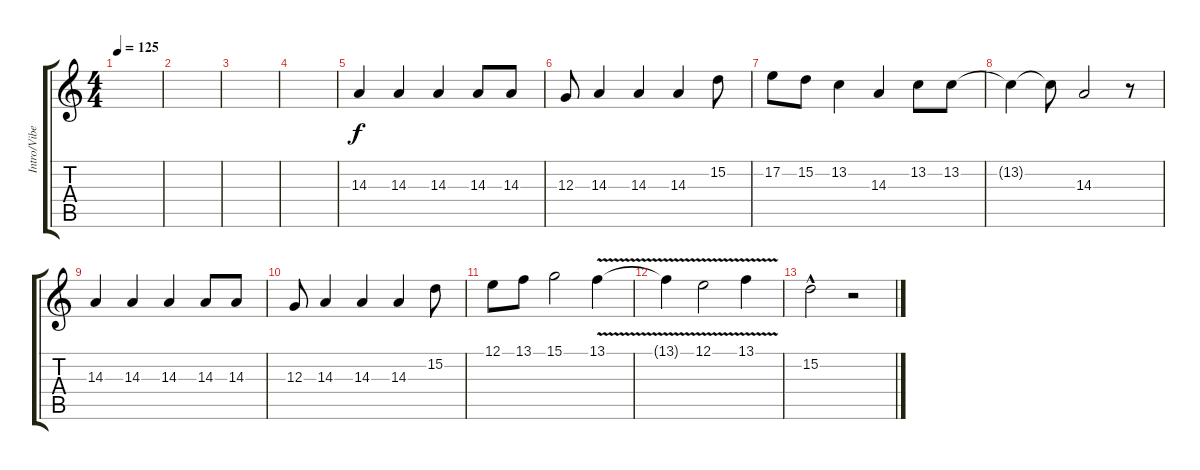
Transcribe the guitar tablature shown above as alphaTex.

\track ("Intro/Vibeke" "Intro/Vibe") {instrument flute}
\staff {score tabs}
\tuning (E4 B3 G3 D3 A2 E2) {hide}
\ts (4 4)
\tempo 125
\clef g2
\ks c
|
|
|
|
14.3.4{dy f instrument flute} 14.3.4 14.3.4 14.3.8 14.3.8 |
12.3.8 14.3.4 14.3.4 14.3.4 15.2.8 |
17.2.8 15.2.8 13.2.4 14.3.4 13.2.8 13.2.8 |
13.2{t}.4 13.2{t}.8 14.3.2 r.8 |
14.3.4 14.3.4 14.3.4 14.3.8 14.3.8 |
12.3.8 14.3.4 14.3.4 14.3.4 15.2.8 |
12.1.8 13.1.8 15.1.2 13.1{v}.4 |
13.1{t}.4 12.1{v}.2 13.1{v}.4 |
15.2{hac}.2 r.2
